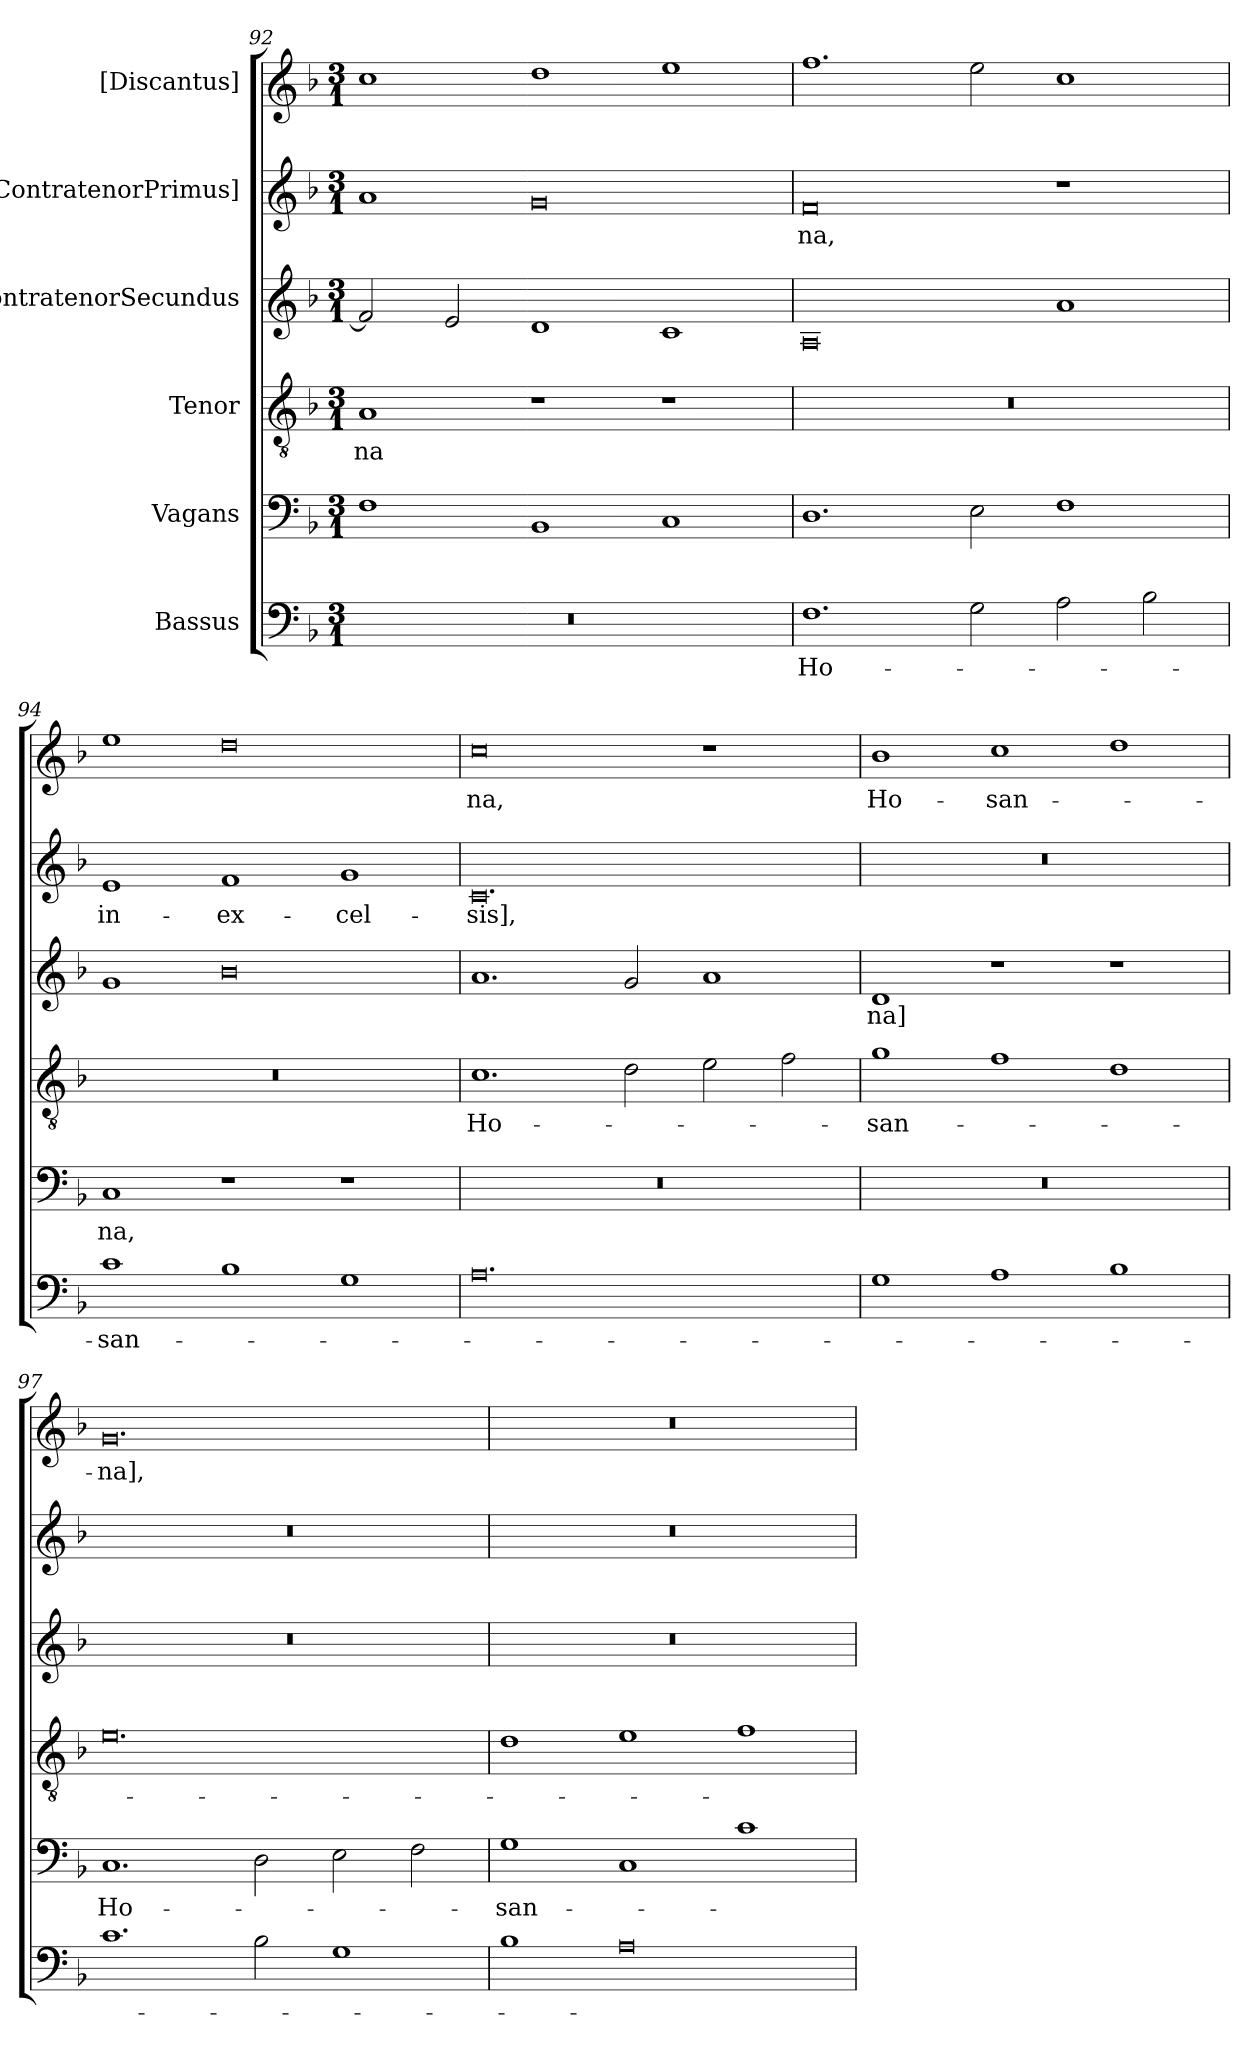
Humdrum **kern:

**kern	**text	**kern	**text	**kern	**text	**kern	**text	**kern	**text	**kern	**text
*part6	*part6	*part5	*part5	*part4	*part4	*part3	*part3	*part2	*part2	*part1	*part1
*staff6	*staff6	*staff5	*staff5	*staff4	*staff4	*staff3	*staff3	*staff2	*staff2	*staff1	*staff1
*I"Bassus	*	*I"Vagans	*	*I"Tenor	*	*I"ContratenorSecundus	*	*I"[ContratenorPrimus]	*	*I"[Discantus]	*
*clefF4	*	*clefF4	*	*clefGv2	*	*clefG2	*	*clefG2	*	*clefG2	*
*k[b-]	*	*k[b-]	*	*k[b-]	*	*k[b-]	*	*k[b-]	*	*k[b-]	*
*M3/1	*	*M3/1	*	*M3/1	*	*M3/1	*	*M3/1	*	*M3/1	*
=92	=92	=92	=92	=92	=92	=92	=92	=92	=92	=92	=92
0.r	.	1F\	.	1A/	-na	2f/]	.	1a/	.	1cc\	.
.	.	.	.	.	.	2e/	.	.	.	.	.
.	.	1BB-/	.	1r	.	1d/	.	0g/	.	1dd\	.
.	.	1C/	.	1r	.	1c/	.	.	.	1ee\	.
=93	=93	=93	=93	=93	=93	=93	=93	=93	=93	=93	=93
1.F\	Ho-	1.D\	.	0.r	.	0A/	.	0f/	-na,	1.ff\	.
2G\	.	2E\	.	.	.	.	.	.	.	2ee\	.
2A\	.	1F\	.	.	.	1a/	.	1r	.	1cc\	.
2B-\	.	.	.	.	.	.	.	.	.	.	.
=94	=94	=94	=94	=94	=94	=94	=94	=94	=94	=94	=94
1c\	-san-	1C/	-na,	0.r	.	1g/	.	1e/	in-	1ee\	.
1B-\	.	1r	.	.	.	0b-\	.	1f/	ex-	0dd\	.
1G\	.	1r	.	.	.	.	.	1g/	-cel-	.	.
=95	=95	=95	=95	=95	=95	=95	=95	=95	=95	=95	=95
0.A\	.	0.r	.	1.c\	Ho-	1.a/	.	0.c/	-sis],	0cc\	-na,
.	.	.	.	2d\	.	2g/	.	.	.	.	.
.	.	.	.	2e\	.	1a/	.	.	.	1r	.
.	.	.	.	2f\	.	.	.	.	.	.	.
=96	=96	=96	=96	=96	=96	=96	=96	=96	=96	=96	=96
1G\	.	0.r	.	1g\	-san-	1d/	-na]	0.r	.	1b-\	Ho-
1A\	.	.	.	1f\	.	1r	.	.	.	1cc\	-san-
1B-\	.	.	.	1d\	.	1r	.	.	.	1dd\	.
=97	=97	=97	=97	=97	=97	=97	=97	=97	=97	=97	=97
1.c\	.	1.C/	Ho-	0.e\	.	0.r	.	0.r	.	0.g/	-na],
2B-\	.	2D\	.	.	.	.	.	.	.	.	.
1G\	.	2E\	.	.	.	.	.	.	.	.	.
.	.	2F\	.	.	.	.	.	.	.	.	.
=98	=98	=98	=98	=98	=98	=98	=98	=98	=98	=98	=98
1B-\	.	1G\	-san-	1d\	.	0.r	.	0.r	.	0.r	.
0A\	.	1C/	.	1e\	.	.	.	.	.	.	.
.	.	1c\	.	1f\	.	.	.	.	.	.	.
=	=	=	=	=	=	=	=	=	=	=	=
*-	*-	*-	*-	*-	*-	*-	*-	*-	*-	*-	*-
